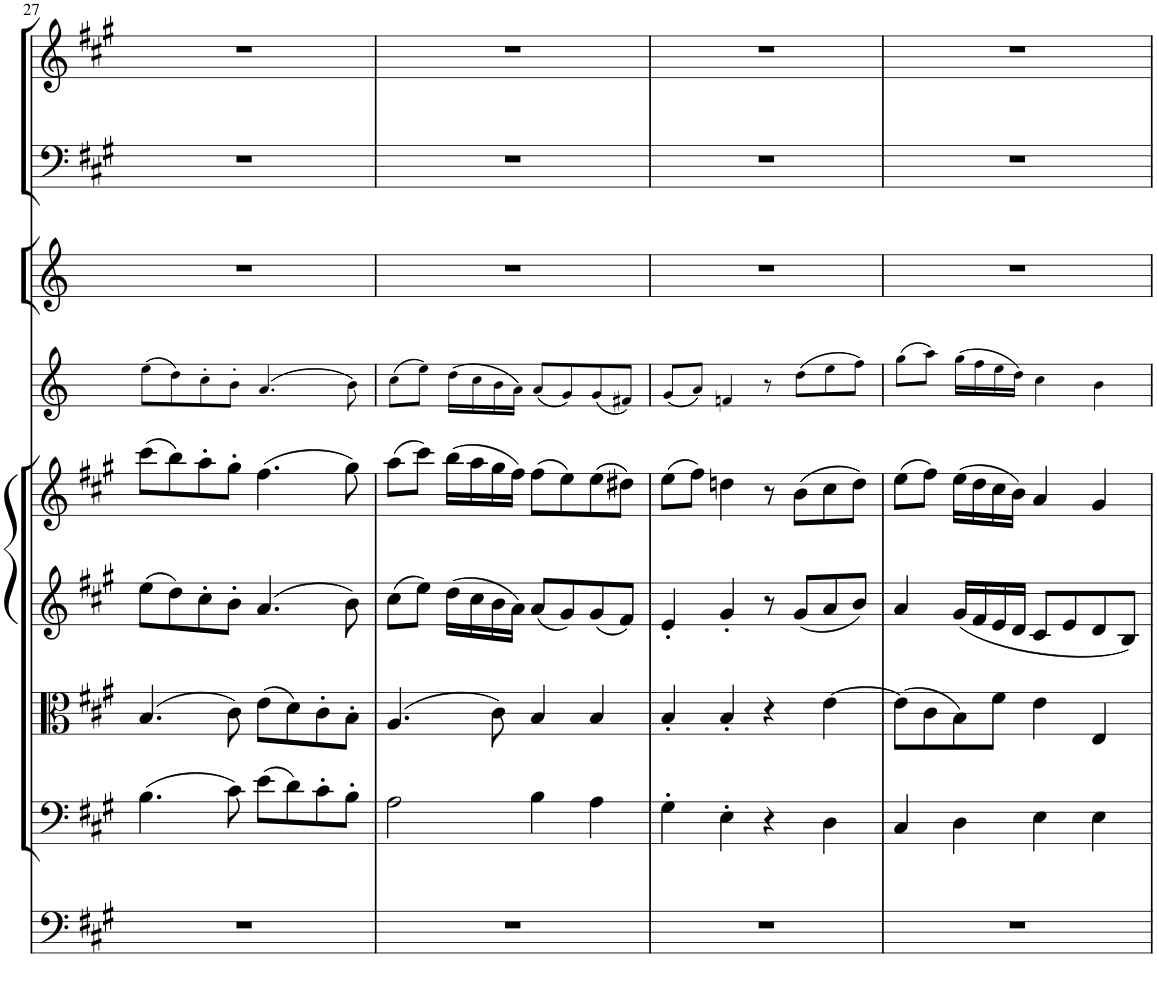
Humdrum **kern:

**kern	**kern	**kern	**kern	**kern	**kern	**kern	**kern	**kern
*part9	*part8	*part7	*part6	*part5	*part4	*part3	*part2	*part1
*staff9	*staff8	*staff7	*staff6	*staff5	*staff4	*staff3	*staff2	*staff1
*I"Contrabasses	*I"Violoncello e Basso	*I"Viola I, II	*I"Violino II	*I"Violino I	*I"Clarinetto principale in La/A	*I"Corno I, II in La/A	*I"Fagotto I, II	*I"Flauto I, II
*I'Cb	*	*	*	*	*I'Cl	*	*	*I'Fl
!!LO:PB:g=z
*clefF4	*clefF4	*clefC3	*clefG2	*clefG2	*clefG2	*clefG2	*clefF4	*clefG2
*Trd7c12	*	*	*	*	*Trd2c3	*Trd2c3	*	*
*k[f#c#g#]	*k[f#c#g#]	*k[f#c#g#]	*k[f#c#g#]	*k[f#c#g#]	*k[]	*k[]	*k[f#c#g#]	*k[f#c#g#]
*M4/4	*M4/4	*M4/4	*M4/4	*M4/4	*M4/4	*M4/4	*M4/4	*M4/4
*met(c)	*met(c)	*met(c)	*met(c)	*met(c)	*met(c)	*met(c)	*met(c)	*met(c)
=27	=27	=27	=27	=27	=27	=27	=27	=27
1r	(4.B\	(4.B/	(8ee\L	(8ccc#\L	(8ee\L	1r	1r	1r
.	.	.	8dd\)	8bb\)	8dd\)	.	.	.
.	.	.	8cc#'\	8aa'\	8cc'\	.	.	.
.	8c#\)	8c#\)	8b'\J	8gg#'\J	8b'\J	.	.	.
.	(8e\L	(8e\L	(4.a/	(4.ff#\	(4.a/	.	.	.
.	8d\)	8d\)	.	.	.	.	.	.
.	8c#'\	8c#'\	.	.	.	.	.	.
.	8B'\J	8B'\J	8b\)	8gg#\)	8b\)	.	.	.
=28	=28	=28	=28	=28	=28	=28	=28	=28
1r	2A\	(4.A/	(8cc#\L	(8aa\L	(8cc\L	1r	1r	1r
.	.	.	8ee\J)	8ccc#\J)	8ee\J)	.	.	.
.	.	.	(16dd\LL	(16bb\LL	(16dd\LL	.	.	.
.	.	.	16cc#\	16aa\	16cc\	.	.	.
.	.	8c#\)	16b\	16gg#\	16b\	.	.	.
.	.	.	16a\JJ)	16ff#\JJ)	16a\JJ)	.	.	.
.	4B\	4B/	(8a/L	(8ff#\L	(8a/L	.	.	.
.	.	.	8g#/)	8ee\)	8g/)	.	.	.
.	4A\	4B/	(8g#/	(8ee\	(8g/	.	.	.
.	.	.	8f#/J)	8dd#X\J)	8f#X/J)	.	.	.
=29	=29	=29	=29	=29	=29	=29	=29	=29
1r	4G#'\	4B'/	4e'/	(8ee\L	(8g/L	1r	1r	1r
.	.	.	.	8ff#\J)	8a/J)	.	.	.
.	4E'\	4B'/	4g#'/	4ddn\	4fn/	.	.	.
.	4r	4r	8r	8r	8r	.	.	.
.	.	.	(8g#/L	(8b\L	(8dd\L	.	.	.
.	4D\	[4e\	8a/	8cc#\	8ee\	.	.	.
.	.	.	8b/J)	8dd\J)	8ff\J)	.	.	.
=30	=30	=30	=30	=30	=30	=30	=30	=30
1r	4C#/	(8e\L]	4a/	(8ee\L	(8gg\L	1r	1r	1r
.	.	8c#\	.	8ff#\J)	8aa\J)	.	.	.
.	4D\	8B\)	(16g#/LL	(16ee\LL	(16gg\LL	.	.	.
.	.	.	16f#/	16dd\	16ff\	.	.	.
.	.	8f#\J	16e/	16cc#\	16ee\	.	.	.
.	.	.	16d/JJ	16b\JJ)	16dd\JJ)	.	.	.
.	4E\	4e\	8c#/L	4a/	4cc\	.	.	.
.	.	.	8e/	.	.	.	.	.
.	4E\	4E/	8d/	4g#/	4b\	.	.	.
.	.	.	8B/J)	.	.	.	.	.
=	=	=	=	=	=	=	=	=
*-	*-	*-	*-	*-	*-	*-	*-	*-
